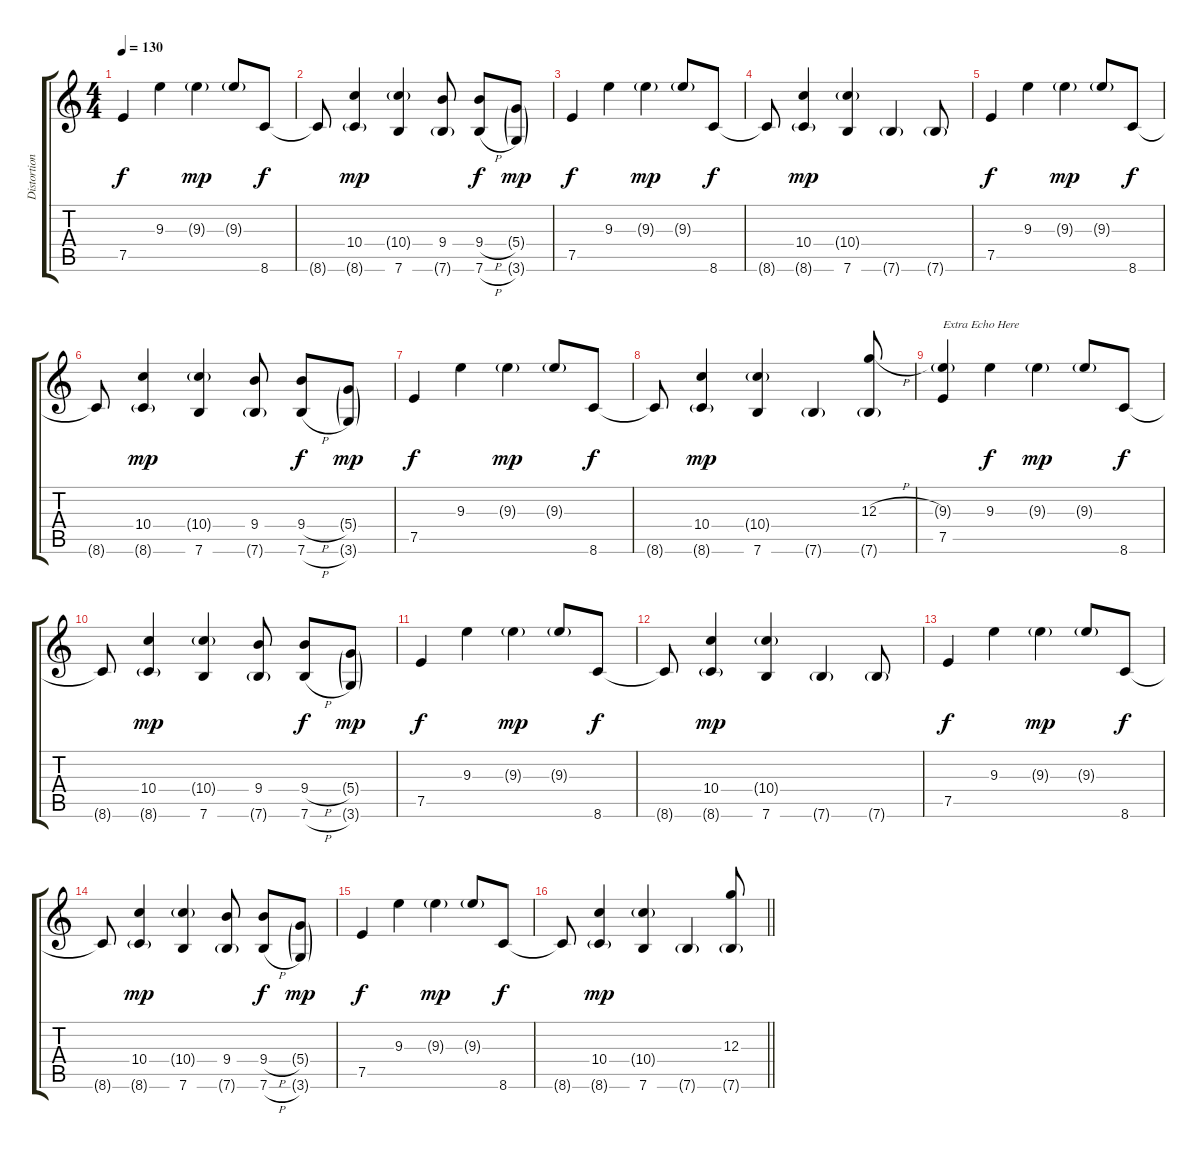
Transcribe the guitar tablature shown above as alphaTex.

\track ("Distortion Guitar W/ Echo" "Distortion") {instrument distortionguitar}
\staff {score tabs}
\tuning (E4 B3 G3 D3 A2 E2) {hide}
\ts (4 4)
\tempo 130
\clef g2
\ks c
7.5.4{dy f} 9.3.4 9.3{g}.4{dy mp} 9.3{g}.8 8.6.8{dy f} |
8.6{t}.8 (10.4 8.6{g}).4{dy mp} (10.4{g} 7.6).4 (9.4 7.6{g}).8 (9.4{h} 7.6{h}).8{dy f} (5.4{g} 3.6{g}).8{dy mp} |
7.5.4{dy f} 9.3.4 9.3{g}.4{dy mp} 9.3{g}.8 8.6.8{dy f} |
8.6{t}.8 (10.4 8.6{g}).4{dy mp} (10.4{g} 7.6).4 7.6{g}.4 7.6{g}.8 |
7.5.4{dy f} 9.3.4 9.3{g}.4{dy mp} 9.3{g}.8 8.6.8{dy f} |
8.6{t}.8 (10.4 8.6{g}).4{dy mp} (10.4{g} 7.6).4 (9.4 7.6{g}).8 (9.4{h} 7.6{h}).8{dy f} (5.4{g} 3.6{g}).8{dy mp} |
7.5.4{dy f} 9.3.4 9.3{g}.4{dy mp} 9.3{g}.8 8.6.8{dy f} |
8.6{t}.8 (10.4 8.6{g}).4{dy mp} (10.4{g} 7.6).4 7.6{g}.4 (12.3{h} 7.6{g}).8 |
(9.3{g} 7.5).4{txt "Extra Echo Here"} 9.3.4{dy f} 9.3{g}.4{dy mp} 9.3{g}.8 8.6.8{dy f} |
8.6{t}.8 (10.4 8.6{g}).4{dy mp} (10.4{g} 7.6).4 (9.4 7.6{g}).8 (9.4{h} 7.6{h}).8{dy f} (5.4{g} 3.6{g}).8{dy mp} |
7.5.4{dy f} 9.3.4 9.3{g}.4{dy mp} 9.3{g}.8 8.6.8{dy f} |
8.6{t}.8 (10.4 8.6{g}).4{dy mp} (10.4{g} 7.6).4 7.6{g}.4 7.6{g}.8 |
7.5.4{dy f} 9.3.4 9.3{g}.4{dy mp} 9.3{g}.8 8.6.8{dy f} |
8.6{t}.8 (10.4 8.6{g}).4{dy mp} (10.4{g} 7.6).4 (9.4 7.6{g}).8 (9.4{h} 7.6{h}).8{dy f} (5.4{g} 3.6{g}).8{dy mp} |
7.5.4{dy f} 9.3.4 9.3{g}.4{dy mp} 9.3{g}.8 8.6.8{dy f} |
\barLineRight lightlight
8.6{t}.8 (10.4 8.6{g}).4{dy mp} (10.4{g} 7.6).4 7.6{g}.4 (12.3{h} 7.6{g}).8
